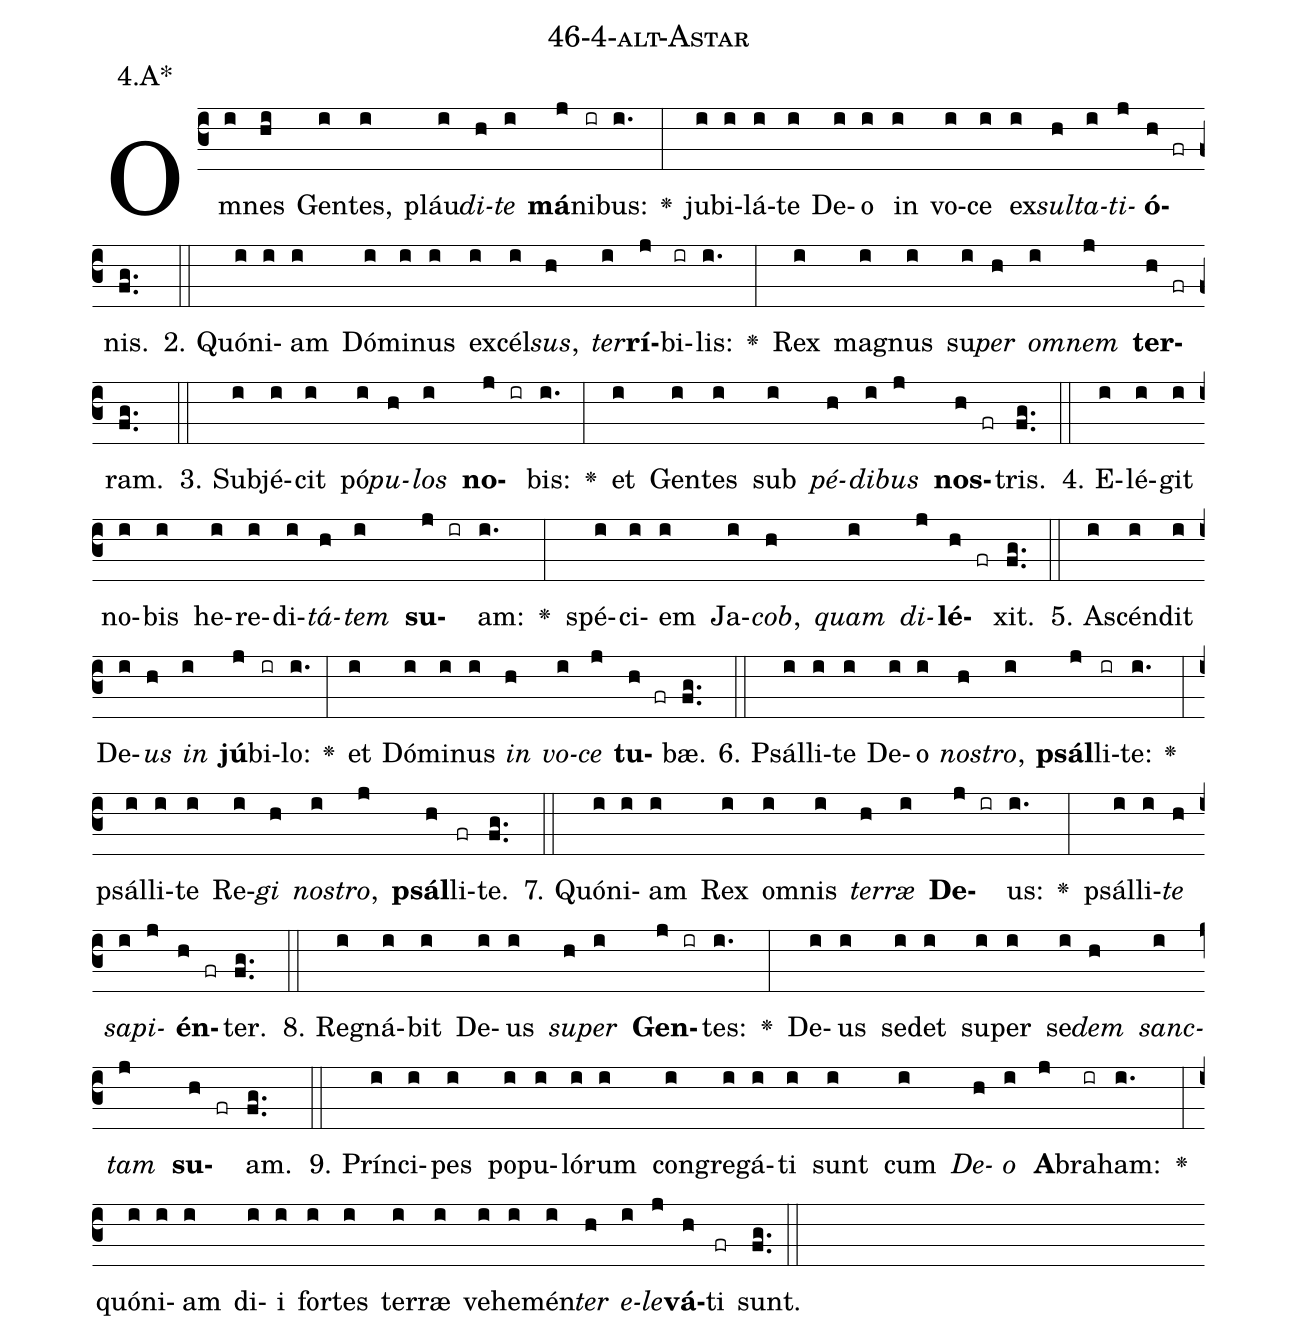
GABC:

name: 46-4-alt-Astar;
annotation: 4.A*;
%%
(c3)Om(i)nes(hi) Gen(i)tes,(i) pláu(i)<i>di</i>(h)<i>te</i>(i) <b>má</b>(j)ni(ir)bus:(i.) <v>\greheightstar</v>(:) ju(i)bi(i)lá(i)te(i) De(i)o(i) in(i) vo(i)ce(i) ex(i)<i>sul</i>(h)<i>ta</i>(i)<i>ti</i>(j)<b>ó</b>(h fr)nis.(fg..) (::)
2. Quón(i)i(i)am(i) Dó(i)mi(i)nus(i) ex(i)cél(i)<i>sus</i>,(h) <i>ter</i>(i)<b>rí</b>(j)bi(ir)lis:(i.) <v>\greheightstar</v>(:) Rex(i) ma(i)gnus(i) su(i)<i>per</i>(h) <i>om</i>(i)<i>nem</i>(j) <b>ter</b>(h fr)ram.(fg..) (::)
3. Sub(i)jé(i)cit(i) pó(i)<i>pu</i>(h)<i>los</i>(i) <b>no</b>(j ir)bis:(i.) <v>\greheightstar</v>(:) et(i) Gen(i)tes(i) sub(i) <i>pé</i>(h)<i>di</i>(i)<i>bus</i>(j) <b>nos</b>(h fr)tris.(fg..) (::)
4. E(i)lé(i)git(i) no(i)bis(i) he(i)re(i)di(i)<i>tá</i>(h)<i>tem</i>(i) <b>su</b>(j ir)am:(i.) <v>\greheightstar</v>(:) spé(i)ci(i)em(i) Ja(i)<i>cob</i>,(h) <i>quam</i>(i) <i>di</i>(j)<b>lé</b>(h fr)xit.(fg..) (::)
5. A(i)scén(i)dit(i) De(i)<i>us</i>(h) <i>in</i>(i) <b>jú</b>(j)bi(ir)lo:(i.) <v>\greheightstar</v>(:) et(i) Dó(i)mi(i)nus(i) <i>in</i>(h) <i>vo</i>(i)<i>ce</i>(j) <b>tu</b>(h fr)bæ.(fg..) (::)
6. Psál(i)li(i)te(i) De(i)o(i) <i>nos</i>(h)<i>tro</i>,(i) <b>psál</b>(j)li(ir)te:(i.) <v>\greheightstar</v>(:) psál(i)li(i)te(i) Re(i)<i>gi</i>(h) <i>nos</i>(i)<i>tro</i>,(j) <b>psál</b>(h)li(fr)te.(fg..) (::)
7. Quón(i)i(i)am(i) Rex(i) om(i)nis(i) <i>ter</i>(h)<i>ræ</i>(i) <b>De</b>(j ir)us:(i.) <v>\greheightstar</v>(:) psál(i)li(i)<i>te</i>(h) <i>sa</i>(i)<i>pi</i>(j)<b>én</b>(h fr)ter.(fg..) (::)
8. Re(i)gná(i)bit(i) De(i)us(i) <i>su</i>(h)<i>per</i>(i) <b>Gen</b>(j ir)tes:(i.) <v>\greheightstar</v>(:) De(i)us(i) se(i)det(i) su(i)per(i) se(i)<i>dem</i>(h) <i>sanc</i>(i)<i>tam</i>(j) <b>su</b>(h fr)am.(fg..) (::)
9. Prín(i)ci(i)pes(i) po(i)pu(i)ló(i)rum(i) con(i)gre(i)gá(i)ti(i) sunt(i) cum(i) <i>De</i>(h)<i>o</i>(i) <b>A</b>(j)bra(ir)ham:(i.) <v>\greheightstar</v>(:) quón(i)i(i)am(i) di(i)i(i) for(i)tes(i) ter(i)ræ(i) ve(i)he(i)mén(i)<i>ter</i>(h) <i>e</i>(i)<i>le</i>(j)<b>vá</b>(h)ti(fr) sunt.(fg..) (::)
